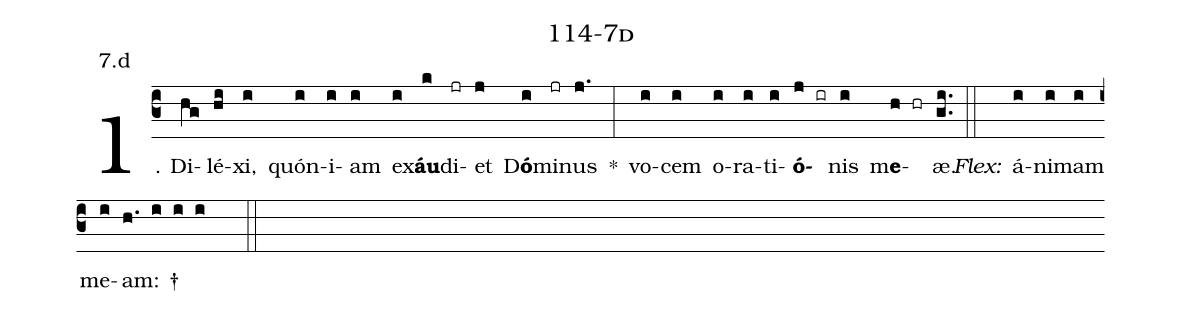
name: 114-7d;
annotation: 7.d;
%%
(c3)1. Di(hg)lé(hi)xi,(i) quón(i)i(i)am(i) ex(i)<b>áu</b>(k)di(jr)et(j) D<b>ó</b>(i)mi(jr)nus(j.) *(:) vo(i)cem(i) o(i)ra(i)ti(i)<b>ó</b>(j ir)nis(i) m<b>e</b>(h hr)æ.(gi..) (::)
<i>Flex:</i>()  á(i)ni(i)mam(i) me(i)am: †(h. i i i  ::)
